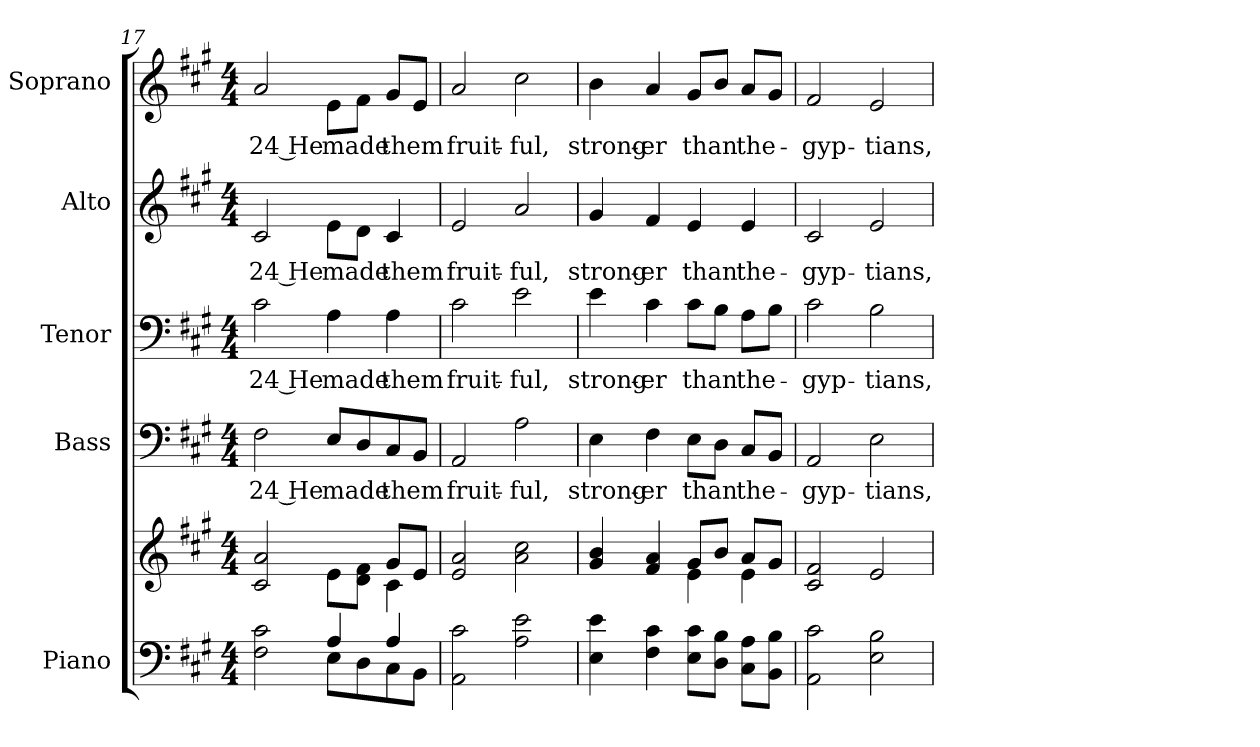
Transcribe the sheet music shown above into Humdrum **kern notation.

**kern	**kern	**kern	**text	**kern	**text	**kern	**text	**kern	**text
*part5	*part5	*part4	*part4	*part3	*part3	*part2	*part2	*part1	*part1
*staff6	*staff5	*staff4	*staff4	*staff3	*staff3	*staff2	*staff2	*staff1	*staff1
*I"Piano	*	*I"Bass	*	*I"Tenor	*	*I"Alto	*	*I"Soprano	*
*I'Pno.	*	*I'B.	*	*I'T.	*	*I'A.	*	*I'S.	*
!!LO:PB:g=z
*clefF4	*clefG2	*clefF4	*	*clefF4	*	*clefG2	*	*clefG2	*
*k[f#c#g#]	*k[f#c#g#]	*k[f#c#g#]	*	*k[f#c#g#]	*	*k[f#c#g#]	*	*k[f#c#g#]	*
*A:	*A:	*A:	*	*A:	*	*A:	*	*A:	*
*M4/4	*M4/4	*M4/4	*	*M4/4	*	*M4/4	*	*M4/4	*
=17	=17	=17	=17	=17	=17	=17	=17	=17	=17
*^	*^	*	*	*	*	*	*	*	*
!	!	!	!	!	!LO:LY:b:color=#000000	!	!	!	!	!	!
!	!	!	!	!	!	!	!LO:LY:b:color=#000000	!	!	!	!
!	!	!	!	!	!	!	!	!	!LO:LY:b:color=#000000	!	!
!	!	!	!	!	!	!	!	!	!	!	!LO:LY:b:color=#000000
2F#i\ 2c#i	2ryy	2c#i/ 2ai	2.ryy	2F#i\	24 He	2c#i\	24 He	2c#i/	24 He	2ai/	24 He
!	!	!	!	!	!LO:LY:b:color=#000000	!	!	!	!	!	!
!	!	!	!	!	!	!	!LO:LY:b:color=#000000	!	!	!	!
!	!	!	!	!	!	!	!	!	!LO:LY:b:color=#000000	!	!
!	!	!	!	!	!	!	!	!	!	!	!LO:LY:b:color=#000000
4Ai/	8Ei\L	8ei\L	.	8Ei/L	made	4Ai\	made	8ei\L	made	8ei\L	made
.	8Di\	8di\ 8f#iJ	.	8Di/	.	.	.	8di\J	.	8f#i\J	.
!	!	!	!	!	!LO:LY:b:color=#000000	!	!	!	!	!	!
!	!	!	!	!	!	!	!LO:LY:b:color=#000000	!	!	!	!
!	!	!	!	!	!	!	!	!	!LO:LY:b:color=#000000	!	!
!	!	!	!	!	!	!	!	!	!	!	!LO:LY:b:color=#000000
4Ai/	8C#i\	8g#i/L	4c#i\	8C#i/	them	4Ai\	them	4c#i/	them	8g#i/L	them
.	8BBi\J	8ei/J	.	8BBi/J	.	.	.	.	.	8ei/J	.
*v	*v	*	*	*	*	*	*	*	*	*	*
*	*v	*v	*	*	*	*	*	*	*	*
=18	=18	=18	=18	=18	=18	=18	=18	=18	=18
*^	*	*	*	*	*	*	*	*	*
!	!	!	!	!LO:LY:b:color=#000000	!	!	!	!	!	!
*v	*v	*	*	*	*	*	*	*	*	*
*^	*	*	*	*	*	*	*	*	*
!	!	!	!	!	!	!LO:LY:b:color=#000000	!	!	!	!
*v	*v	*	*	*	*	*	*	*	*	*
*^	*	*	*	*	*	*	*	*	*
!	!	!	!	!	!	!	!	!LO:LY:b:color=#000000	!	!
*v	*v	*	*	*	*	*	*	*	*	*
*^	*	*	*	*	*	*	*	*	*
!	!	!	!	!	!	!	!	!	!	!LO:LY:b:color=#000000
*v	*v	*	*	*	*	*	*	*	*	*
2AAi\ 2c#i	2ei/ 2ai	2AAi/	fruit-	2c#i\	fruit-	2ei/	fruit-	2ai/	fruit-
!	!	!	!LO:LY:b:color=#000000	!	!	!	!	!	!
!	!	!	!	!	!LO:LY:b:color=#000000	!	!	!	!
!	!	!	!	!	!	!	!LO:LY:b:color=#000000	!	!
!	!	!	!	!	!	!	!	!	!LO:LY:b:color=#000000
2Ai\ 2ei	2ai\ 2cc#i	2Ai\	-ful,	2ei\	-ful,	2ai/	-ful,	2cc#i\	-ful,
=19	=19	=19	=19	=19	=19	=19	=19	=19	=19
*	*^	*	*	*	*	*	*	*	*
!	!	!	!	!LO:LY:b:color=#000000	!	!	!	!	!	!
!	!	!	!	!	!	!LO:LY:b:color=#000000	!	!	!	!
!	!	!	!	!	!	!	!	!LO:LY:b:color=#000000	!	!
!	!	!	!	!	!	!	!	!	!	!LO:LY:b:color=#000000
4Ei\ 4ei	4g#i/ 4bi	2ryy	4Ei\	strong-	4ei\	strong-	4g#i/	strong-	4bi\	strong-
!	!	!	!	!LO:LY:b:color=#000000	!	!	!	!	!	!
!	!	!	!	!	!	!LO:LY:b:color=#000000	!	!	!	!
!	!	!	!	!	!	!	!	!LO:LY:b:color=#000000	!	!
!	!	!	!	!	!	!	!	!	!	!LO:LY:b:color=#000000
4F#i\ 4c#i	4f#i/ 4ai	.	4F#i\	-er	4c#i\	-er	4f#i/	-er	4ai/	-er
!	!	!	!	!LO:LY:b:color=#000000	!	!	!	!	!	!
!	!	!	!	!	!	!LO:LY:b:color=#000000	!	!	!	!
!	!	!	!	!	!	!	!	!LO:LY:b:color=#000000	!	!
!	!	!	!	!	!	!	!	!	!	!LO:LY:b:color=#000000
8Ei\ 8c#iL	8g#i/L	4ei\	8Ei\L	than	8c#i\L	than	4ei/	than	8g#i/L	than
8Di\ 8BiJ	8bi/J	.	8Di\J	.	8Bi\J	.	.	.	8bi/J	.
!	!	!	!	!LO:LY:b:color=#000000	!	!	!	!	!	!
!	!	!	!	!	!	!LO:LY:b:color=#000000	!	!	!	!
!	!	!	!	!	!	!	!	!LO:LY:b:color=#000000	!	!
!	!	!	!	!	!	!	!	!	!	!LO:LY:b:color=#000000
8C#i\ 8AiL	8ai/L	4ei\	8C#i/L	the-	8Ai\L	the-	4ei/	the-	8ai/L	the-
8BBi\ 8BiJ	8g#i/J	.	8BBi/J	.	8Bi\J	.	.	.	8g#i/J	.
*	*v	*v	*	*	*	*	*	*	*	*
=20	=20	=20	=20	=20	=20	=20	=20	=20	=20
!	!	!	!LO:LY:b:color=#000000	!	!	!	!	!	!
!	!	!	!	!	!LO:LY:b:color=#000000	!	!	!	!
!	!	!	!	!	!	!	!LO:LY:b:color=#000000	!	!
!	!	!	!	!	!	!	!	!	!LO:LY:b:color=#000000
2AAi\ 2c#i	2c#i/ 2f#i	2AAi/	-gyp-	2c#i\	-gyp-	2c#i/	-gyp-	2f#i/	-gyp-
!	!	!	!LO:LY:b:color=#000000	!	!	!	!	!	!
!	!	!	!	!	!LO:LY:b:color=#000000	!	!	!	!
!	!	!	!	!	!	!	!LO:LY:b:color=#000000	!	!
!	!	!	!	!	!	!	!	!	!LO:LY:b:color=#000000
2Ei\ 2Bi	2ei/	2Ei\	-tians,	2Bi\	-tians,	2ei/	-tians,	2ei/	-tians,
=	=	=	=	=	=	=	=	=	=
*-	*-	*-	*-	*-	*-	*-	*-	*-	*-
